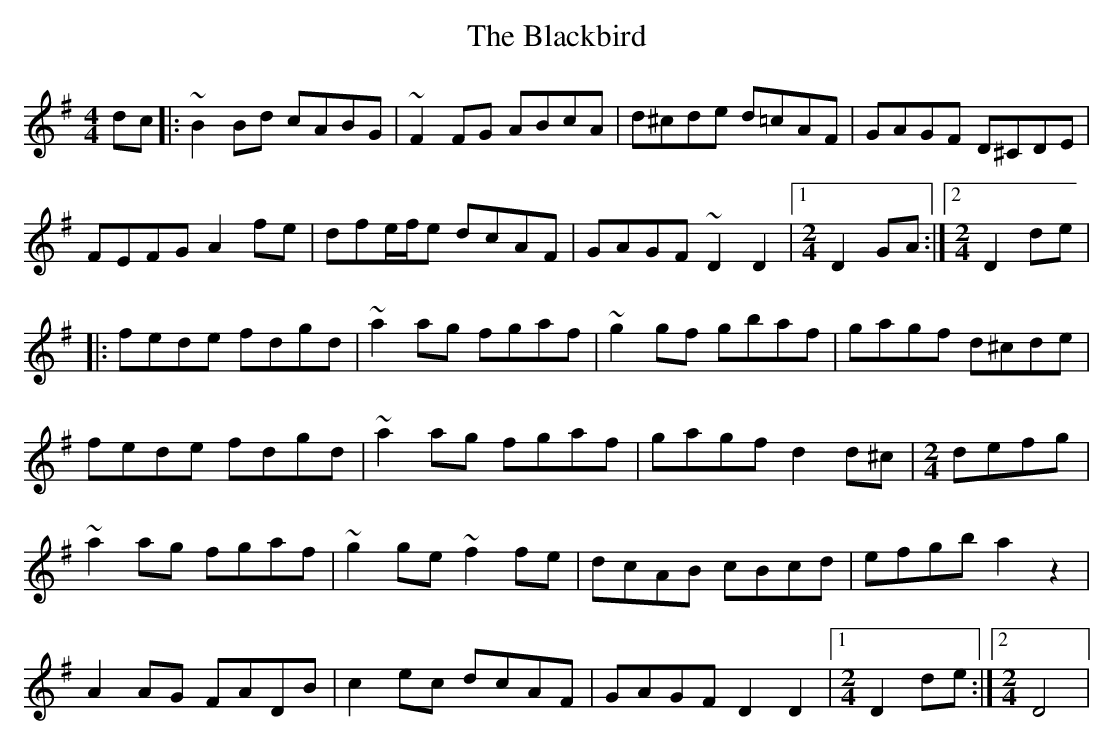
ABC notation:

X:1
T: The Blackbird
M: 4/4
L: 1/8
K: Dmix
dc|:~B2 Bd cABG|~F2 FG ABcA|d^cde d=cAF|GAGF D^CDE|
FEFG A2 fe|dfe/f/e dcAF|GAGF ~D2D2|1 [M:2/4] D2GA:|2 [M:2/4] D2de|
|:fede fdgd|~a2ag fgaf|~g2gf gbaf|gagf d^cde|
fede fdgd|~a2ag fgaf|gagf d2d^c|[M:2/4]defg|
~a2ag fgaf|~g2ge ~f2fe|dcAB cBcd|efgb a2z2|
A2AG FADB|c2ec dcAF|GAGF D2 D2|1 [M:2/4]D2 de:|2 [M:2/4] D4|
